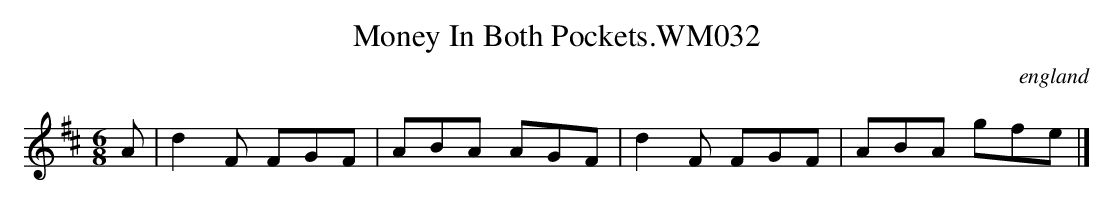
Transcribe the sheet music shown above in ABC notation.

X:1
T:Money In Both Pockets.WM032
O:england
M:6/8
L:1/8
K:D
A|d2F FGF|ABA AGF|d2F FGF|ABA gfe|]
